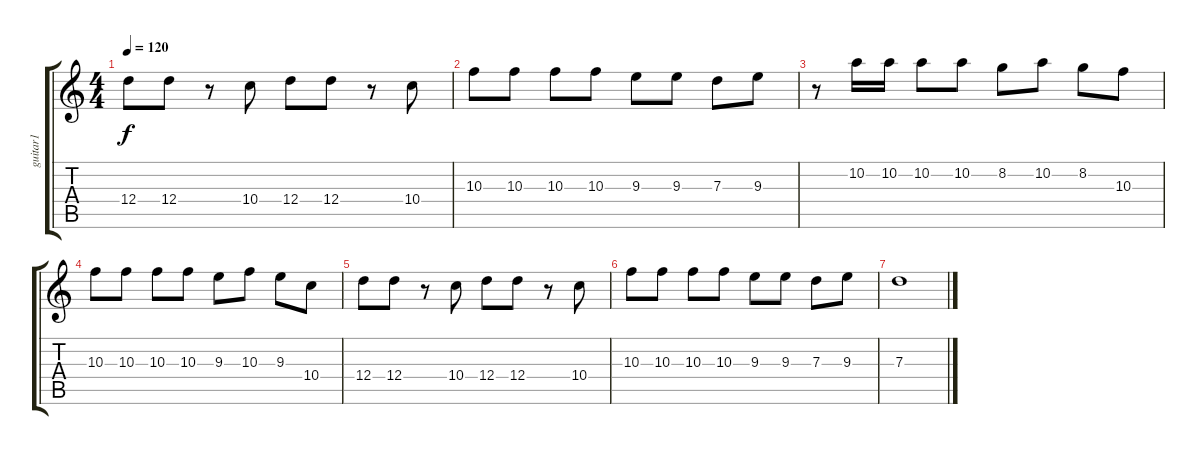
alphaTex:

\track ("guitar1" "guitar1") {instrument electricguitarjazz}
\staff {score tabs}
\tuning (E4 B3 G3 D3 A2 E2) {hide}
\ts (4 4)
\tempo 120
\clef g2
\ks c
12.4.8{dy f} 12.4.8 r.8 10.4.8 12.4.8 12.4.8 r.8 10.4.8 |
10.3.8 10.3.8 10.3.8 10.3.8 9.3.8 9.3.8 7.3.8 9.3.8 |
r.8 10.2.16 10.2.16 10.2.8 10.2.8 8.2.8 10.2.8 8.2.8 10.3.8 |
10.3.8 10.3.8 10.3.8 10.3.8 9.3.8 10.3.8 9.3.8 10.4.8 |
12.4.8 12.4.8 r.8 10.4.8 12.4.8 12.4.8 r.8 10.4.8 |
10.3.8 10.3.8 10.3.8 10.3.8 9.3.8 9.3.8 7.3.8 9.3.8 |
7.3.1
